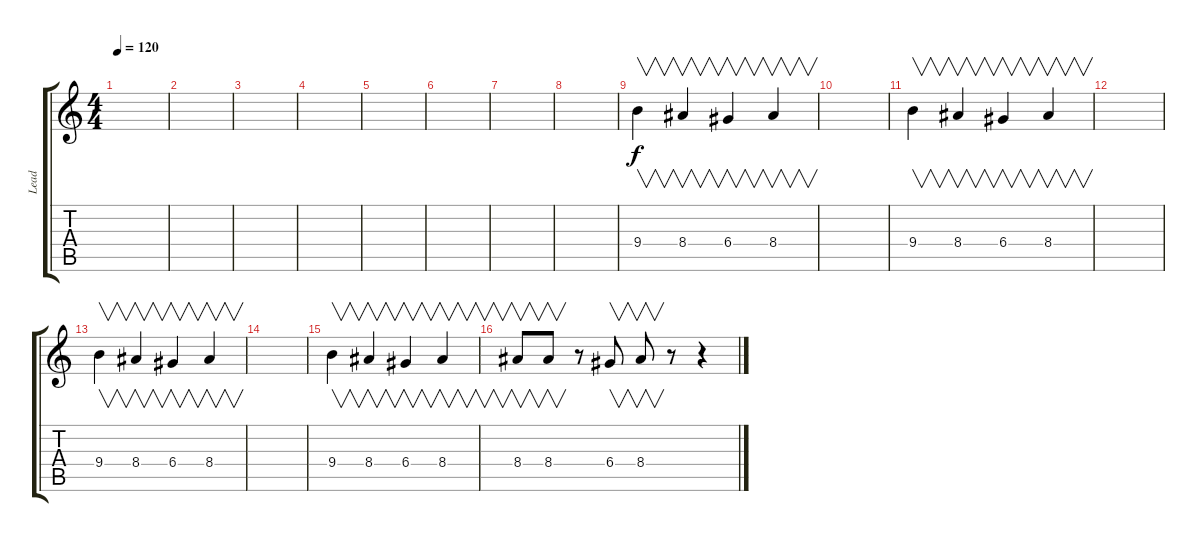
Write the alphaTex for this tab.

\track ("Lead" "Lead") {instrument distortionguitar}
\staff {score tabs}
\tuning (E4 B3 G3 D3 A2 E2) {hide}
\ts (4 4)
\tempo 120
\clef g2
\ks c
|
|
|
|
|
|
|
|
9.4.4{v} 8.4.4{v} 6.4.4{v} 8.4.4{v} |
|
9.4.4{v} 8.4.4{v} 6.4.4{v} 8.4.4{v} |
|
9.4.4{v} 8.4.4{v} 6.4.4{v} 8.4.4{v} |
|
9.4.4{v} 8.4.4{v} 6.4.4{v} 8.4.4{v} |
8.4.8{v} 8.4.8{v} r.8 6.4.8{v} 8.4.8{v} r.8 r.4
